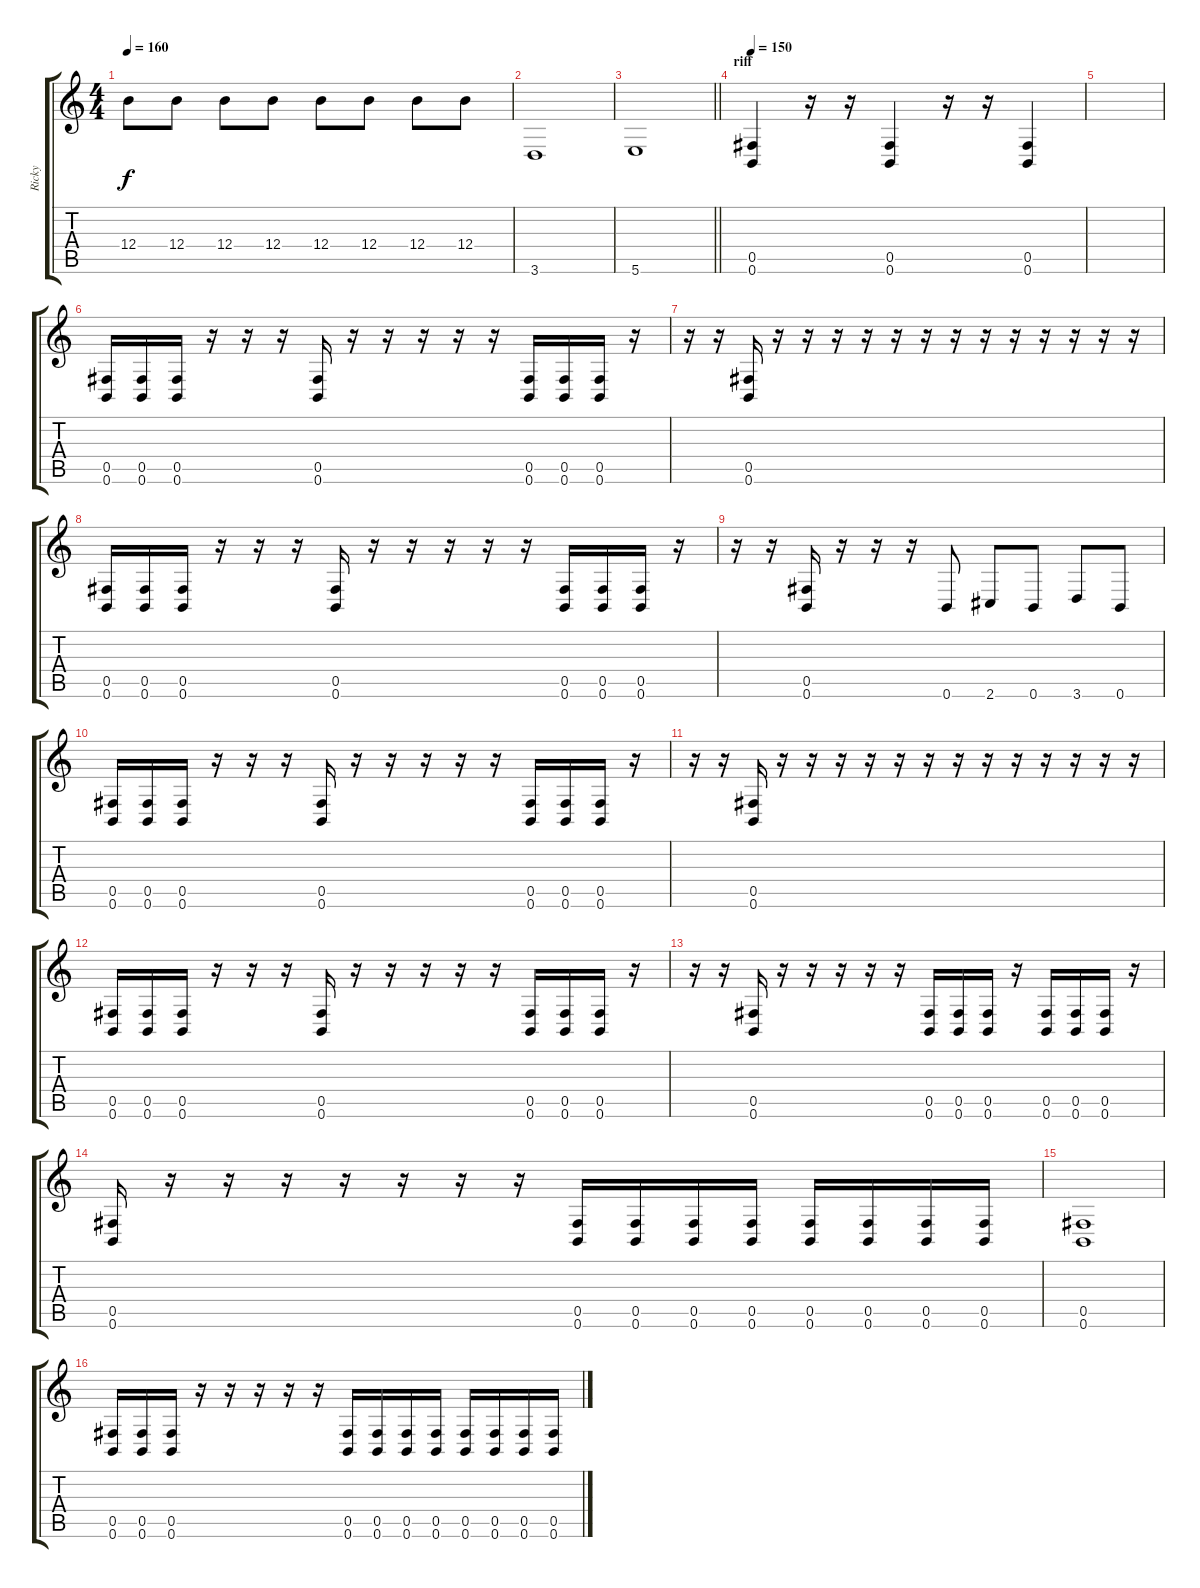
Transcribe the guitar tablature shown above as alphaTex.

\track ("Ricky" "Ricky") {instrument overdrivenguitar}
\staff {score tabs}
\tuning (Db4 Ab3 E3 B2 Gb2 B1) {hide}
\ts (4 4)
\tempo 160
\clef g2
\ks c
12.4.8{dy f} 12.4.8 12.4.8 12.4.8 12.4.8 12.4.8 12.4.8 12.4.8 |
3.6.1 |
\barLineRight lightlight
5.6.1 |
\section ("" "riff")
\tempo 150
(0.5 0.6).4 r.16 r.16 (0.5 0.6).4 r.16 r.16 (0.5 0.6).4 |
|
(0.5 0.6).16 (0.5 0.6).16 (0.5 0.6).16 r.16 r.16 r.16 (0.5 0.6).16 r.16 r.16 r.16 r.16 r.16 (0.5 0.6).16 (0.5 0.6).16 (0.5 0.6).16 r.16 |
r.16 r.16 (0.5 0.6).16 r.16 r.16 r.16 r.16 r.16 r.16 r.16 r.16 r.16 r.16 r.16 r.16 r.16 |
(0.5 0.6).16 (0.5 0.6).16 (0.5 0.6).16 r.16 r.16 r.16 (0.5 0.6).16 r.16 r.16 r.16 r.16 r.16 (0.5 0.6).16 (0.5 0.6).16 (0.5 0.6).16 r.16 |
r.16 r.16 (0.5 0.6).16 r.16 r.16 r.16 0.6.8 2.6.8 0.6.8 3.6.8 0.6.8 |
(0.5 0.6).16 (0.5 0.6).16 (0.5 0.6).16 r.16 r.16 r.16 (0.5 0.6).16 r.16 r.16 r.16 r.16 r.16 (0.5 0.6).16 (0.5 0.6).16 (0.5 0.6).16 r.16 |
r.16 r.16 (0.5 0.6).16 r.16 r.16 r.16 r.16 r.16 r.16 r.16 r.16 r.16 r.16 r.16 r.16 r.16 |
(0.5 0.6).16 (0.5 0.6).16 (0.5 0.6).16 r.16 r.16 r.16 (0.5 0.6).16 r.16 r.16 r.16 r.16 r.16 (0.5 0.6).16 (0.5 0.6).16 (0.5 0.6).16 r.16 |
r.16 r.16 (0.5 0.6).16 r.16 r.16 r.16 r.16 r.16 (0.5 0.6).16 (0.5 0.6).16 (0.5 0.6).16 r.16 (0.5 0.6).16 (0.5 0.6).16 (0.5 0.6).16 r.16 |
(0.5 0.6).16 r.16 r.16 r.16 r.16 r.16 r.16 r.16 (0.5 0.6).16 (0.5 0.6).16 (0.5 0.6).16 (0.5 0.6).16 (0.5 0.6).16 (0.5 0.6).16 (0.5 0.6).16 (0.5 0.6).16 |
(0.5 0.6).1 |
(0.5 0.6).16 (0.5 0.6).16 (0.5 0.6).16 r.16 r.16 r.16 r.16 r.16 (0.5 0.6).16 (0.5 0.6).16 (0.5 0.6).16 (0.5 0.6).16 (0.5 0.6).16 (0.5 0.6).16 (0.5 0.6).16 (0.5 0.6).16
